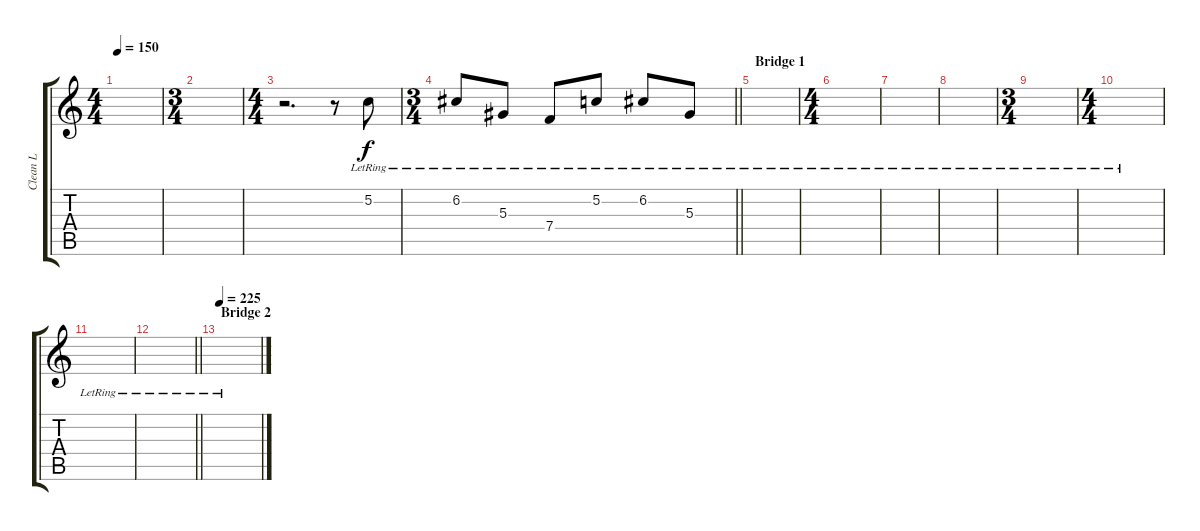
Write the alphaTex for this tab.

\track ("Clean L" "Clean L") {instrument electricguitarclean}
\staff {score tabs}
\tuning (C4 G3 Eb3 Bb2 F2 C2) {hide}
\ts (4 4)
\tempo 150
\clef g2
\ks c
|
\ts (3 4)
|
\ts (4 4)
r.2{d} r.8 5.2{lr}.8 |
\ts (3 4)
\barLineRight lightlight
6.2{lr}.8 5.3{lr}.8 7.4{lr}.8 5.2{lr}.8 6.2{lr}.8 5.3{lr}.8 |
\section ("" "Bridge 1")
|
\ts (4 4)
|
|
|
\ts (3 4)
|
\ts (4 4)
|
|
\barLineRight lightlight
|
\section ("" "Bridge 2")
\tempo 225
